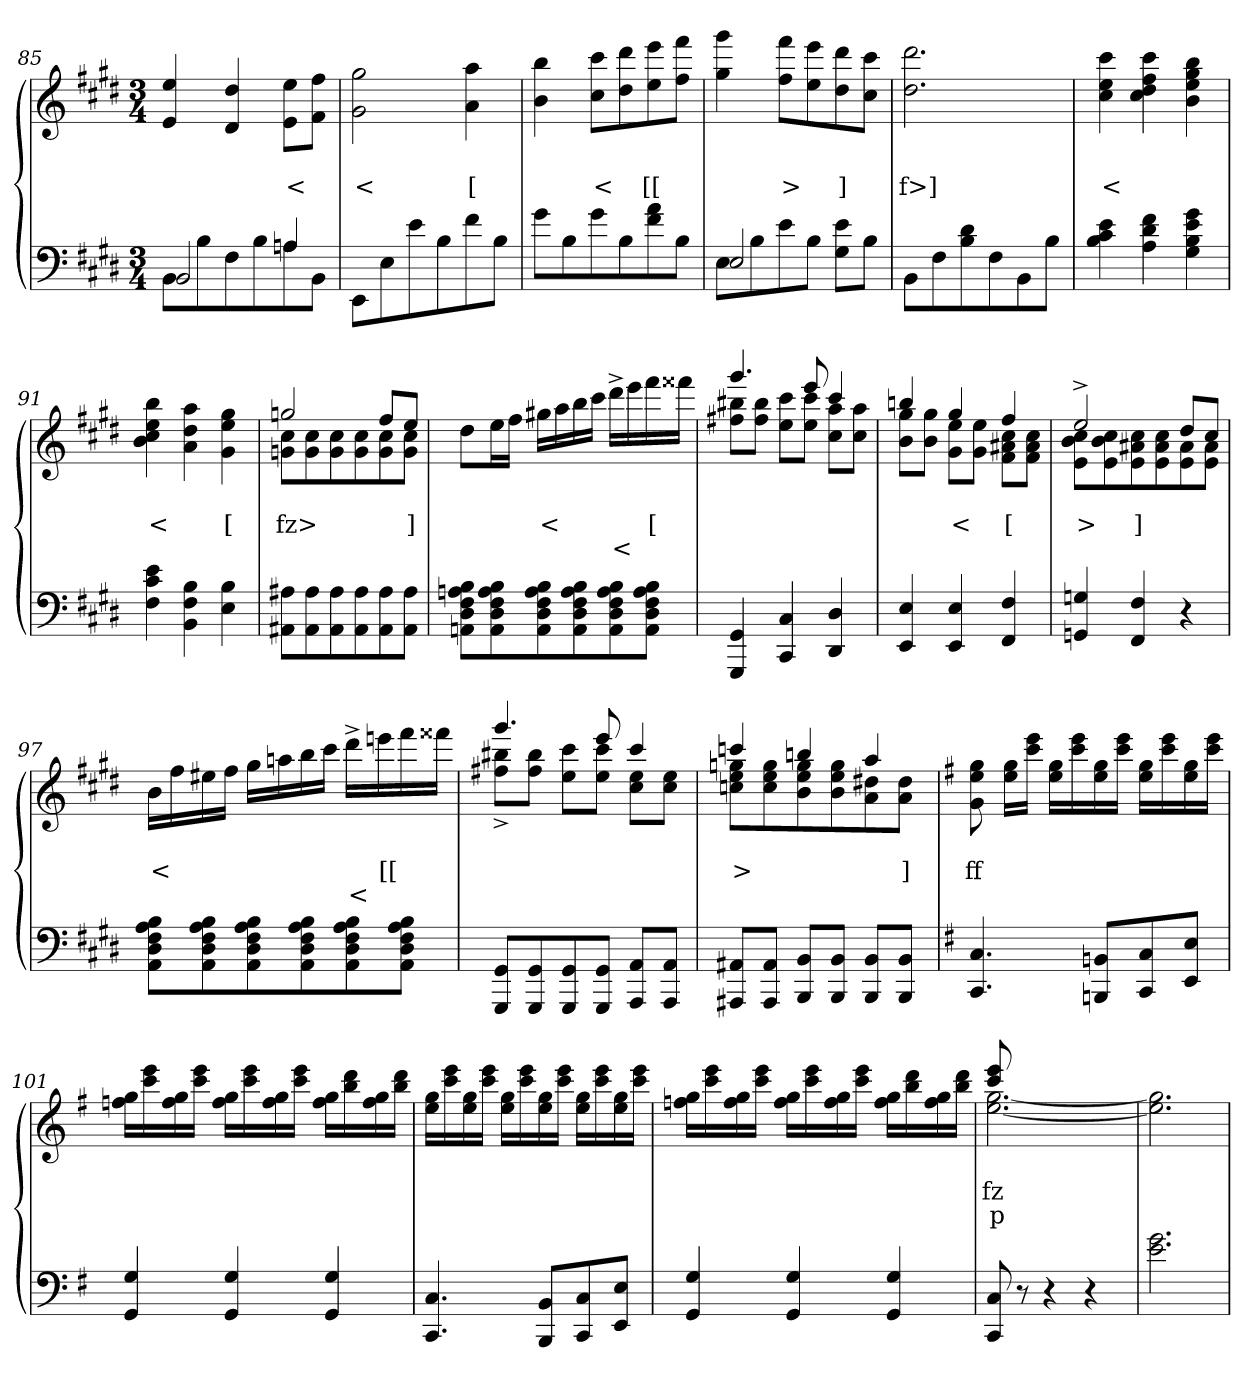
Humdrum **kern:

**kern	**kern	**text	**text	**text
*part2	*part1	*part1	*part1	*part1
*staff2	*staff1	*staff1	*staff1	*staff1
*clefF4	*clefG2	*	*	*
*k[f#c#g#d#]	*k[f#c#g#d#]	*	*	*
*M3/4	*M3/4	*	*	*
=85	=85	=85	=85	=85
*^	*	*	*	*
8BB\L	2BB/	4ee 4e	.	.	.
8B	.	.	.	.	.
8F#	.	4dd# 4d#	.	.	.
8B	.	.	.	.	.
8An	4A/	8ee 8eL	.	<	.
8BBJ	.	8ff# 8f#J	.	.	.
*v	*v	*	*	*	*
=86	=86	=86	=86	=86
8EEL	2gg# 2g#	.	<	.
8E	.	.	.	.
8e	.	.	.	.
8B	.	.	.	.
8f#	4aa 4a	.	[	.
8BJ	.	.	.	.
=87	=87	=87	=87	=87
8g#L	4bb 4b	.	.	.
8B	.	.	.	.
8g#	8ccc# 8cc#L	.	<	.
8B	8ddd# 8dd#	.	.	.
8a 8f#	8eee 8ee	.	[[	.
8BJ	8fff# 8ff#J	.	.	.
=88	=88	=88	=88	=88
*^	*	*	*	*
8E\L	2E/	4ggg# 4gg#	.	.	.
8B	.	.	.	.	.
8e	.	8fff# 8ff#L	.	>	.
8BJ	.	8eee 8ee	.	.	.
8e 8G#L	4ryy	8ddd# 8dd#	.	]	.
8BJ	.	8ccc# 8cc#J	.	.	.
*v	*v	*	*	*	*
=89	=89	=89	=89	=89
8BBL	2.ddd# 2.dd#	.	f>]	.
8F#	.	.	.	.
8d# 8B	.	.	.	.
8F#	.	.	.	.
8BB	.	.	.	.
8BJ	.	.	.	.
=90	=90	=90	=90	=90
4e 4c# 4B	4ccc# 4ee 4cc#	.	<	.
4f# 4d# 4A	4ccc# 4ff# 4dd# 4cc#	.	.	.
4g# 4e 4B 4G#	4bb 4gg# 4ee 4b	.	.	.
=91	=91	=91	=91	=91
4e 4c# 4F#	4bb 4ee 4cc# 4b	.	<	.
4B 4F# 4BB	4aa 4dd# 4a	.	.	.
4B 4E	4gg# 4ee 4g#	.	[	.
=92	=92	=92	=92	=92
*	*^	*	*	*
8A#X 8AA#XL	2ggn	8cc# 8gnL	.	fz>	.
8A# 8AA#	.	8cc# 8g	.	.	.
8A# 8AA#	.	8cc# 8g	.	.	.
8A# 8AA#	.	8cc# 8g	.	.	.
8A# 8AA#	8ff#L	8cc# 8g	.	.	.
8A# 8AA#J	8eeJ	8cc# 8gJ	.	]	.
*	*v	*v	*	*	*
=93	=93	=93	=93	=93
8B 8An 8F# 8D# 8AAnL	8dd#L	.	.	.
8B 8A 8F# 8D# 8AA	16eeL	.	.	.
.	16ff#JJ	.	.	.
8B 8A 8F# 8D# 8AA	16gg#XLL	.	<	.
.	16aa	.	.	.
8B 8A 8F# 8D# 8AA	16bb	.	.	.
.	16ccc#JJ	.	.	.
8B 8A 8F# 8D# 8AA	16ddd#^>LL	.	.	<
.	16eee	.	.	.
8B 8A 8F# 8D# 8AAJ	16fff#	.	[	.
.	16fff##XJJ	.	.	.
=94	=94	=94	=94	=94
*	*^	*	*	*
4GG# 4GGG#	4.ggg#	8bb#X 8ff#XL	.	.	.
.	.	8bb# 8ff#J	.	.	.
4C# 4CC#	.	8ccc# 8eeL	.	.	.
.	8eee	8ccc# 8eeJ	.	.	.
4D# 4DD#	4ccc#	8aa 8cc#L	.	.	.
.	.	8aa 8cc#J	.	.	.
=95	=95	=95	=95	=95	=95
4E 4EE	4bbn	8gg# 8bL	.	.	.
.	.	8gg# 8bJ	.	.	.
4E 4EE	4gg#	8ee 8g#L	.	<	.
.	.	8ee 8g#J	.	.	.
4F# 4FF#	4ff#	8cc# 8a#X 8f#L	.	[	.
.	.	8cc# 8a# 8f#J	.	.	.
=96	=96	=96	=96	=96	=96
4Gn 4GGn	2ee^>	8cc# 8b 8eL	.	>	.
.	.	8cc# 8b 8e	.	.	.
4F# 4FF#	.	8cc# 8a#X 8e	.	]	.
.	.	8cc# 8a# 8e	.	.	.
4r	8dd#L	8a# 8e	.	.	.
.	8cc#J	8a# 8eJ	.	.	.
*	*v	*v	*	*	*
=97	=97	=97	=97	=97
8B 8A 8F# 8D# 8AAL	16bLL	.	<	.
.	16ff#	.	.	.
8B 8A 8F# 8D# 8AA	16ee#X	.	.	.
.	16ff#JJ	.	.	.
8B 8A 8F# 8D# 8AA	16gg#LL	.	.	.
.	16aan	.	.	.
8B 8A 8F# 8D# 8AA	16bb	.	.	.
.	16ccc#JJ	.	.	.
8B 8A 8F# 8D# 8AA	16ddd#^>LL	.	.	<
.	16eeen	.	.	.
8B 8A 8F# 8D# 8AAJ	16fff#	.	[[	.
.	16fff##XJJ	.	.	.
=98	=98	=98	=98	=98
*	*^	*	*	*
8GG# 8GGG#L	4.ggg#	8bb#X^> 8ff#X^>L	.	.	.
8GG# 8GGG#	.	8bb# 8ff#J	.	.	.
8GG# 8GGG#	.	8ccc# 8eeL	.	.	.
8GG# 8GGG#J	8eee	8ccc# 8eeJ	.	.	.
8AA 8AAAL	4ccc#	8ee 8cc#L	.	.	.
8AA 8AAAJ	.	8ee 8cc#J	.	.	.
=99	=99	=99	=99	=99	=99
8AA#X 8AAA#XL	4cccn	8ggn 8ee 8ccnL	.	>	.
8AA# 8AAA#J	.	8gg 8ee 8cc	.	.	.
8BB 8BBBL	4bbn	8gg 8ee 8b	.	.	.
8BB 8BBBJ	.	8gg 8ee 8b	.	.	.
8BB 8BBBL	4aa	8dd#X 8a	.	.	.
8BB 8BBBJ	.	8dd# 8aJ	.	]	.
*	*v	*v	*	*	*
*k[]	*k[]	*	*	*
=100	=100	=100	=100	=100
*k[f#]	*k[f#]	*	*	*
4.C 4.CC	8gg 8ee 8g	.	ff	.
.	16gg 16eeLL	.	.	.
.	16eee 16cccJJ	.	.	.
.	16gg 16eeLL	.	.	.
.	16eee 16ccc	.	.	.
8BBn 8BBBnL	16gg 16ee	.	.	.
.	16eee 16cccJJ	.	.	.
8C 8CC	16gg 16eeLL	.	.	.
.	16eee 16ccc	.	.	.
8E 8EEJ	16gg 16ee	.	.	.
.	16eee 16cccJJ	.	.	.
=101	=101	=101	=101	=101
4G 4GG	16gg 16ffnLL	.	.	.
.	16eee 16ccc	.	.	.
.	16gg 16ff	.	.	.
.	16eee 16cccJJ	.	.	.
4G 4GG	16gg 16ffLL	.	.	.
.	16eee 16ccc	.	.	.
.	16gg 16ff	.	.	.
.	16eee 16cccJJ	.	.	.
4G 4GG	16gg 16ffLL	.	.	.
.	16ddd 16bb	.	.	.
.	16gg 16ff	.	.	.
.	16ddd 16bbJJ	.	.	.
=102	=102	=102	=102	=102
4.C 4.CC	16gg 16eeLL	.	.	.
.	16eee 16ccc	.	.	.
.	16gg 16ee	.	.	.
.	16eee 16cccJJ	.	.	.
.	16gg 16eeLL	.	.	.
.	16eee 16ccc	.	.	.
8BB 8BBBL	16gg 16ee	.	.	.
.	16eee 16cccJJ	.	.	.
8C 8CC	16gg 16eeLL	.	.	.
.	16eee 16ccc	.	.	.
8E 8EEJ	16gg 16ee	.	.	.
.	16eee 16cccJJ	.	.	.
=103	=103	=103	=103	=103
4G 4GG	16gg 16ffnLL	.	.	.
.	16eee 16ccc	.	.	.
.	16gg 16ff	.	.	.
.	16eee 16cccJJ	.	.	.
4G 4GG	16gg 16ffLL	.	.	.
.	16eee 16ccc	.	.	.
.	16gg 16ff	.	.	.
.	16eee 16cccJJ	.	.	.
4G 4GG	16gg 16ffLL	.	.	.
.	16ddd 16bb	.	.	.
.	16gg 16ff	.	.	.
.	16ddd 16bbJJ	.	.	.
=104	=104	=104	=104	=104
*	*^	*	*	*
8C 8CC	8eee 8ccc	[2.gg [2.ee	.	fz	p
8r	2ryy	.	.	.	.
4r	.	.	.	.	.
4r	.	.	.	.	.
.	8ryy	.	.	.	.
*	*v	*v	*	*	*
=105	=105	=105	=105	=105
2.g 2.e	2.gg] 2.ee]	.	.	.
=	=	=	=	=
*-	*-	*-	*-	*-
